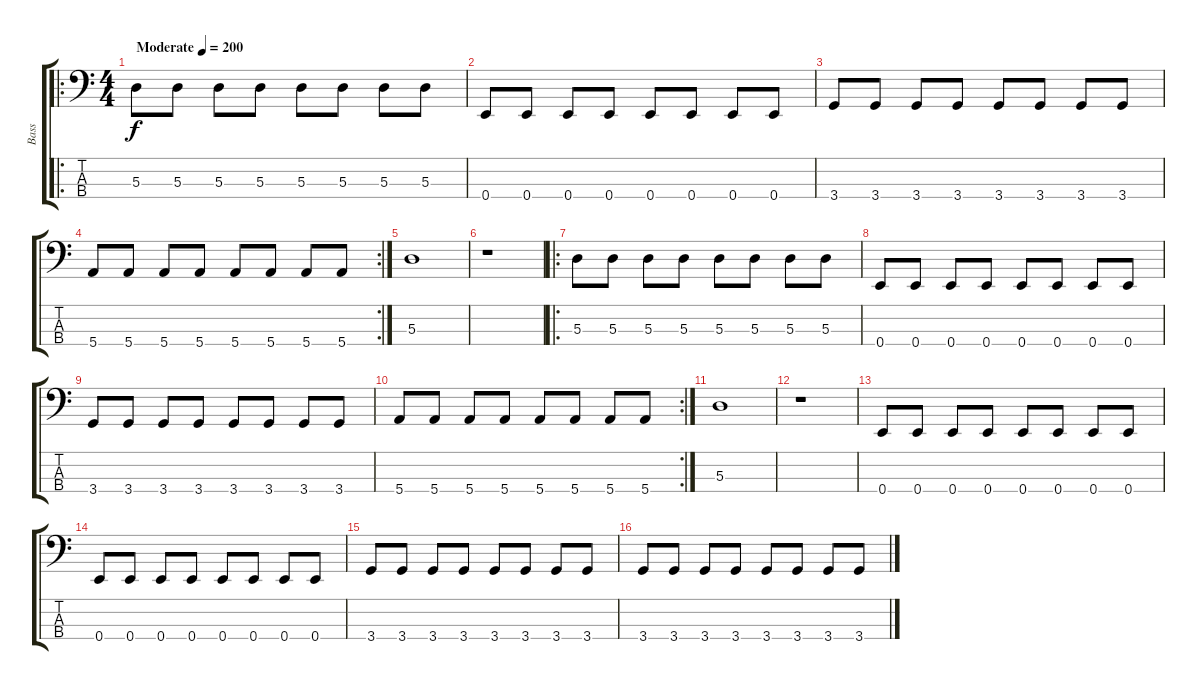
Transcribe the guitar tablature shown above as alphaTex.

\track ("Bass " "Bass ") {instrument electricbassfinger}
\staff {score tabs}
\tuning (G2 D2 A1 E1) {hide}
\ro
\ts (4 4)
\tempo (200 "Moderate")
\clef f4
\ks c
5.3.8{dy f instrument electricbassfinger} 5.3.8 5.3.8 5.3.8 5.3.8 5.3.8 5.3.8 5.3.8 |
0.4.8 0.4.8 0.4.8 0.4.8 0.4.8 0.4.8 0.4.8 0.4.8 |
3.4.8 3.4.8 3.4.8 3.4.8 3.4.8 3.4.8 3.4.8 3.4.8 |
\rc 2
5.4.8 5.4.8 5.4.8 5.4.8 5.4.8 5.4.8 5.4.8 5.4.8 |
5.3.1 |
r.1 |
\ro
5.3.8 5.3.8 5.3.8 5.3.8 5.3.8 5.3.8 5.3.8 5.3.8 |
0.4.8 0.4.8 0.4.8 0.4.8 0.4.8 0.4.8 0.4.8 0.4.8 |
3.4.8 3.4.8 3.4.8 3.4.8 3.4.8 3.4.8 3.4.8 3.4.8 |
\rc 2
5.4.8 5.4.8 5.4.8 5.4.8 5.4.8 5.4.8 5.4.8 5.4.8 |
5.3.1 |
r.1 |
0.4.8 0.4.8 0.4.8 0.4.8 0.4.8 0.4.8 0.4.8 0.4.8 |
0.4.8 0.4.8 0.4.8 0.4.8 0.4.8 0.4.8 0.4.8 0.4.8 |
3.4.8 3.4.8 3.4.8 3.4.8 3.4.8 3.4.8 3.4.8 3.4.8 |
3.4.8 3.4.8 3.4.8 3.4.8 3.4.8 3.4.8 3.4.8 3.4.8
